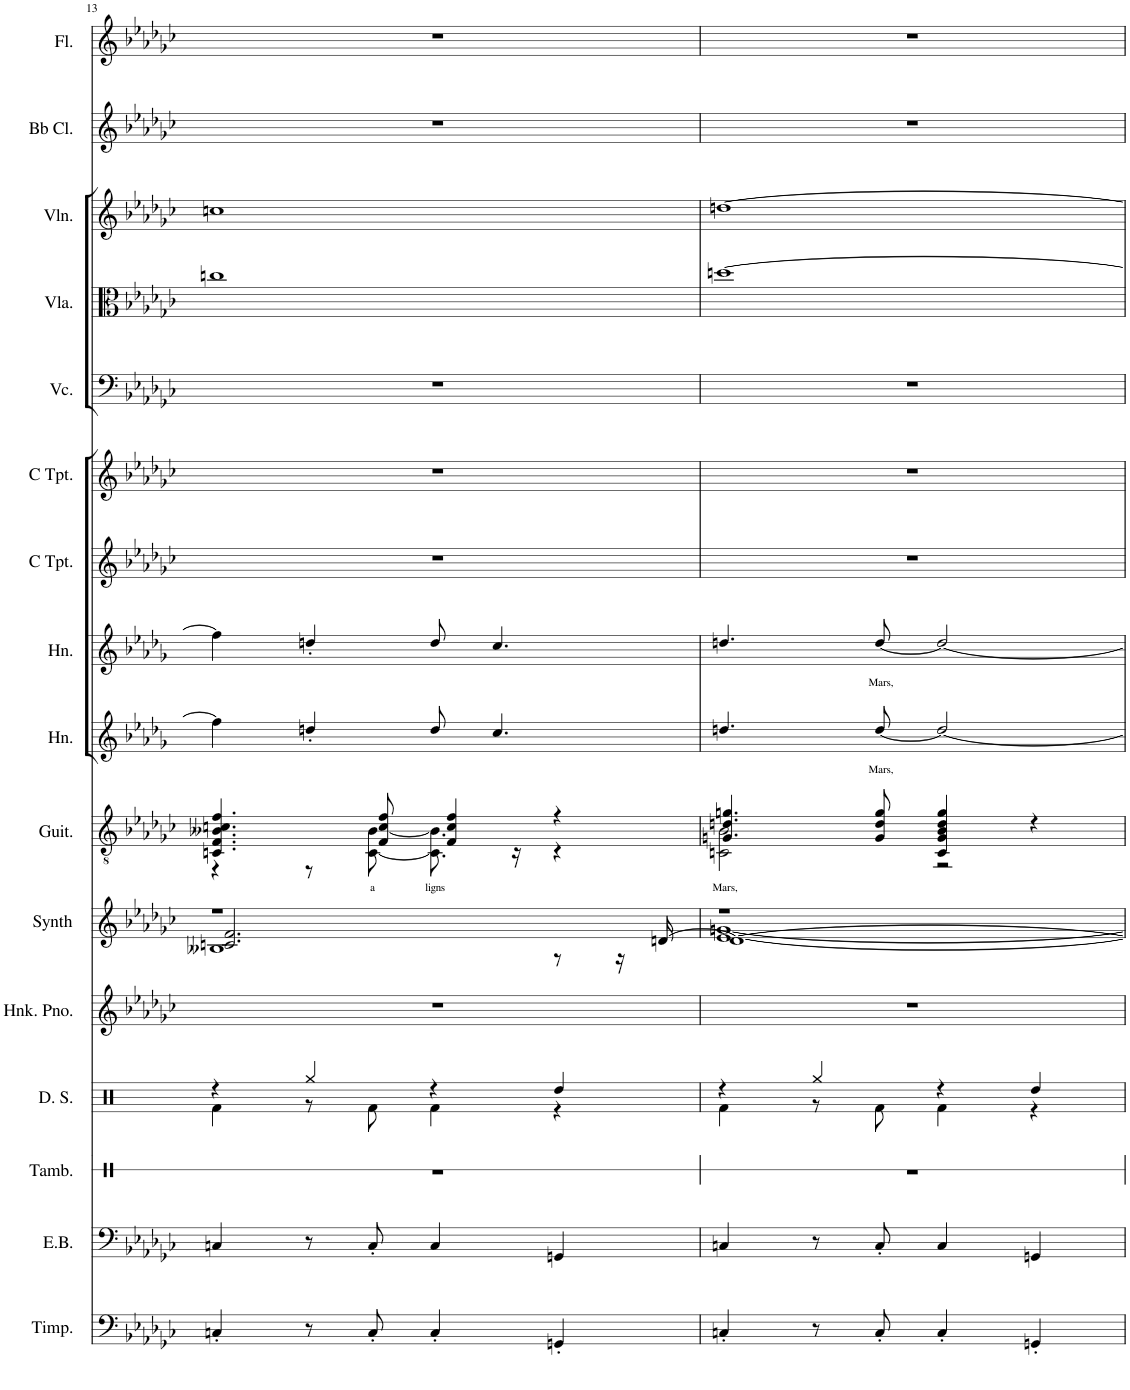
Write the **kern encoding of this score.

**kern	**kern	**kern	**kern	**kern	**kern	**kern	**text	**kern	**text	**kern	**text	**kern	**kern	**kern	**kern	**kern	**kern	**kern
*part16	*part15	*part14	*part13	*part12	*part11	*part10	*part10	*part9	*part9	*part8	*part8	*part7	*part6	*part5	*part4	*part3	*part2	*part1
*staff16	*staff15	*staff14	*staff13	*staff12	*staff11	*staff10	*staff10	*staff9	*staff9	*staff8	*staff8	*staff7	*staff6	*staff5	*staff4	*staff3	*staff2	*staff1
*I"Timpani	*I"Electric Bass	*I"Tambourine, tamborine	*I"Drum Set	*I"Honky Tonk Piano, piano	*I"Synth	*I"Classical Guitar, guitar	*	*I"Horn in F	*	*I"Horn in F	*	*I"Trumpet in C	*I"Trumpet in C	*I"Cello	*I"Viola	*I"Violin	*I"Clarinet in Bb	*I"Flute, flute
*I'Timp.	*I'E.B.	*I'Tamb.	*I'D. S.	*I'Hnk. Pno.	*I'Synth	*I'Guit.	*	*I'Hn.	*	*I'Hn.	*	*	*	*	*I'Vla.	*I'Vln.	*	*I'Fl.
!!LO:PB:g=z
*clefF4	*clefF4	*clefX	*clefX	*clefG2	*clefG2	*clefGv2	*	*clefG2	*	*clefG2	*	*clefG2	*clefG2	*clefF4	*clefC3	*clefG2	*clefG2	*clefG2
*	*Trd7c12	*	*	*	*	*	*	*Trd4c7	*	*Trd4c7	*	*Trd1c2	*Trd1c2	*	*	*	*Trd1c2	*
*k[b-e-a-d-g-c-]	*k[b-e-a-d-g-c-]	*k[b-e-a-d-g-c-]	*k[b-e-a-d-g-c-]	*k[b-e-a-d-g-c-]	*k[b-e-a-d-g-c-]	*k[b-e-a-d-g-c-]	*	*k[b-e-a-d-g-]	*	*k[b-e-a-d-g-]	*	*k[b-e-a-d-g-c-]	*k[b-e-a-d-g-c-]	*k[b-e-a-d-g-c-]	*k[b-e-a-d-g-c-]	*k[b-e-a-d-g-c-]	*k[b-e-a-d-g-c-]	*k[b-e-a-d-g-c-]
*G-:	*G-:	*G-:	*G-:	*G-:	*G-:	*G-:	*	*D-:	*	*D-:	*	*G-:	*G-:	*G-:	*G-:	*G-:	*G-:	*G-:
*M4/4	*M4/4	*M4/4	*M4/4	*M4/4	*M4/4	*M4/4	*	*M4/4	*	*M4/4	*	*M4/4	*M4/4	*M4/4	*M4/4	*M4/4	*M4/4	*M4/4
=13	=13	=13	=13	=13	=13	=13	=13	=13	=13	=13	=13	=13	=13	=13	=13	=13	=13	=13
*	*	*	*^	*	*^	*^	*	*	*	*	*	*	*	*	*	*	*	*
*	*	*	*	*	*	*	*^	*	*	*	*	*	*	*	*	*	*	*	*	*	*
4Cn'/	4Cn/	1r	4r	4Rf\	1r	1r	1B--X	2.cn/ 2.f/	4.Cn/ 4.F/ 4.B--X/ 4.cn/ 4.f/	4r	.	4ff-\]	.	4ff-\]	.	1r	1r	1r	1ccn	1ccn	1r	1r
8r	8r	.	4Rgg/	8r	.	.	.	.	.	8r	.	4ddn'/	.	4ddn'/	.	.	.	.	.	.	.	.
!	!	!	!	!	!	!	!	!	!	!	!LO:LY:b	!	!	!	!	!	!	!	!	!	!	!
8C'/	8C'/	.	.	8Rf\	.	.	.	.	8F/ 8c/ 8f/	[<8C\ [<8B--\	a	.	.	.	.	.	.	.	.	.	.	.
!	!	!	!	!	!	!	!	!	!	!	!LO:LY:b	!	!	!	!	!	!	!	!	!	!	!
4C'/	4C/	.	4r	4Rf\	.	.	.	.	4F/ 4c/ 4f/	8.C\] 8.B--\]	ligns	8dd/	.	8dd/	.	.	.	.	.	.	.	.
.	.	.	.	.	.	.	.	.	.	.	.	4.cc/	.	4.cc/	.	.	.	.	.	.	.	.
.	.	.	.	.	.	.	.	.	.	16r	.	.	.	.	.	.	.	.	.	.	.	.
4GGn'/	4GGn/	.	4Rdd/	4r	.	.	.	8r	4r	4r	.	.	.	.	.	.	.	.	.	.	.	.
.	.	.	.	.	.	.	.	16r	.	.	.	.	.	.	.	.	.	.	.	.	.	.
.	.	.	.	.	.	.	.	[16dn/	.	.	.	.	.	.	.	.	.	.	.	.	.	.
=14	=14	=14	=14	=14	=14	=14	=14	=14	=14	=14	=14	=14	=14	=14	=14	=14	=14	=14	=14	=14	=14	=14
!	!	!	!	!	!	!	!	!	!	!	!LO:LY:b	!	!	!	!	!	!	!	!	!	!	!
4Cn'/	4Cn/	1r	4r	4Rf\	1r	1r	[<1e- [<1gn	1d_	4.Gn/ 4.dn/ 4.gn/	2Cn\ 2B-\	Mars,	4.ddn/	.	4.ddn/	.	1r	1r	1r	[1ddn	[1ddn	1r	1r
8r	8r	.	4Rgg/	8r	.	.	.	.	.	.	.	.	.	.	.	.	.	.	.	.	.	.
!	!	!	!	!	!	!	!	!	!	!	!	!	!LO:LY:b	!	!LO:LY:b	!	!	!	!	!	!	!
8C'/	8C'/	.	.	8Rf\	.	.	.	.	8G/ 8d/ 8g/	.	.	[8dd/	Mars,	[8dd/	Mars,	.	.	.	.	.	.	.
4C'/	4C/	.	4r	4Rf\	.	.	.	.	4C/ 4G/ 4B-/ 4d/ 4g/	2r	.	2dd/_	.	2dd/_	.	.	.	.	.	.	.	.
4GGn'/	4GGn/	.	4Rdd/	4r	.	.	.	.	4r	.	.	.	.	.	.	.	.	.	.	.	.	.
*	*	*	*	*	*	*v	*v	*v	*	*	*	*	*	*	*	*	*	*	*	*	*	*
*	*	*	*v	*v	*	*	*v	*v	*	*	*	*	*	*	*	*	*	*	*	*
=	=	=	=	=	=	=	=	=	=	=	=	=	=	=	=	=	=	=
*-	*-	*-	*-	*-	*-	*-	*-	*-	*-	*-	*-	*-	*-	*-	*-	*-	*-	*-
